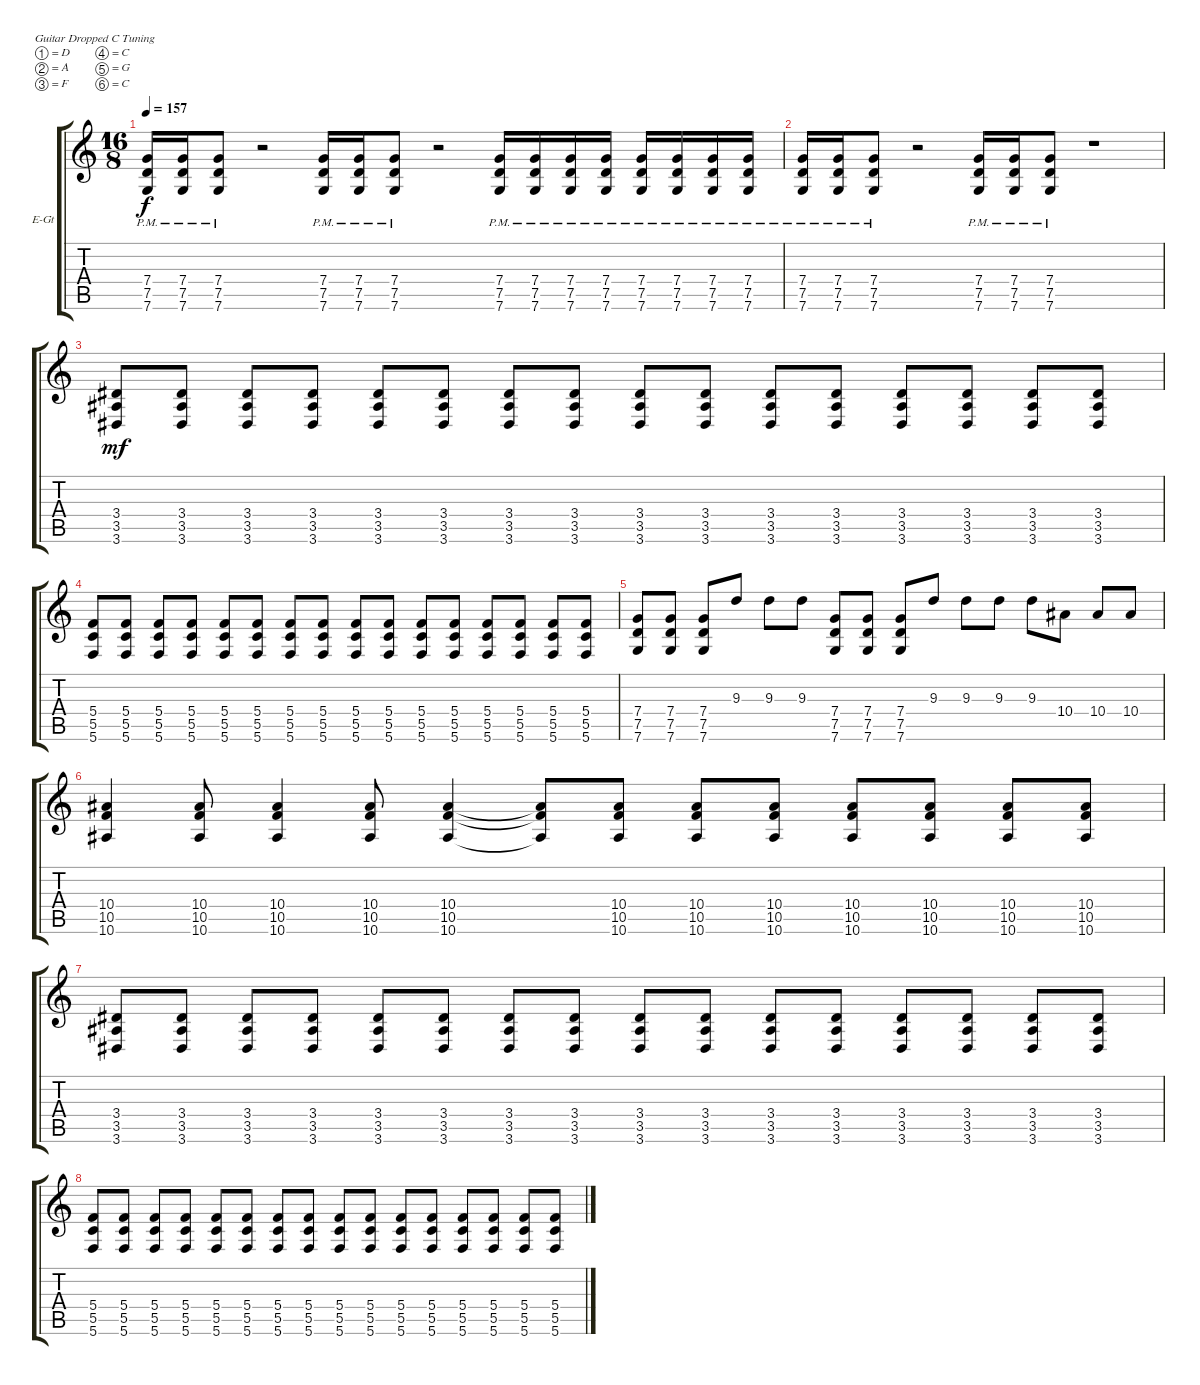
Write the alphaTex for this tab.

\bracketExtendMode groupsimilarinstruments
\firstSystemTrackNameOrientation horizontal
\otherSystemsTrackNameOrientation horizontal
\track ("Electric Guitar 2" "E-Gt") {instrument distortionguitar}
\staff {score tabs}
\tuning (D4 A3 F3 C3 G2 C2)
\ts (16 8)
\tempo 157
\clef g2
\ks c
(7.4{pm} 7.5{pm} 7.6{pm}).16{dy f} (7.4{pm} 7.5{pm} 7.6{pm}).16 (7.4{pm} 7.5{pm} 7.6{pm}).8 r.2 (7.4{pm} 7.5{pm} 7.6{pm}).16 (7.4{pm} 7.5{pm} 7.6{pm}).16 (7.4{pm} 7.5{pm} 7.6{pm}).8 r.2 (7.4{pm} 7.5{pm} 7.6{pm}).16 (7.4{pm} 7.5{pm} 7.6{pm}).16 (7.4{pm} 7.5{pm} 7.6{pm}).16 (7.4{pm} 7.5{pm} 7.6{pm}).16 (7.4{pm} 7.5{pm} 7.6{pm}).16 (7.4{pm} 7.5{pm} 7.6{pm}).16 (7.4{pm} 7.5{pm} 7.6{pm}).16 (7.4{pm} 7.5{pm} 7.6{pm}).16 |
(7.4{pm} 7.5{pm} 7.6{pm}).16 (7.4{pm} 7.5{pm} 7.6{pm}).16 (7.4{pm} 7.5{pm} 7.6{pm}).8 r.2 (7.4{pm} 7.5{pm} 7.6{pm}).16 (7.4{pm} 7.5{pm} 7.6{pm}).16 (7.4{pm} 7.5{pm} 7.6{pm}).8 r.1 |
(3.4 3.5 3.6).8{dy mf} (3.4 3.5 3.6).8 (3.4 3.5 3.6).8 (3.4 3.5 3.6).8 (3.4 3.5 3.6).8 (3.4 3.5 3.6).8 (3.4 3.5 3.6).8 (3.4 3.5 3.6).8 (3.4 3.5 3.6).8 (3.4 3.5 3.6).8 (3.4 3.5 3.6).8 (3.4 3.5 3.6).8 (3.4 3.5 3.6).8 (3.4 3.5 3.6).8 (3.4 3.5 3.6).8 (3.4 3.5 3.6).8 |
(5.4 5.5 5.6).8 (5.4 5.5 5.6).8 (5.4 5.5 5.6).8 (5.4 5.5 5.6).8 (5.4 5.5 5.6).8 (5.4 5.5 5.6).8 (5.4 5.5 5.6).8 (5.4 5.5 5.6).8 (5.4 5.5 5.6).8 (5.4 5.5 5.6).8 (5.4 5.5 5.6).8 (5.4 5.5 5.6).8 (5.4 5.5 5.6).8 (5.4 5.5 5.6).8 (5.4 5.5 5.6).8 (5.4 5.5 5.6).8 |
(7.4 7.5 7.6).8 (7.4 7.5 7.6).8 (7.4 7.5 7.6).8 9.3.8 9.3.8 9.3.8 (7.4 7.5 7.6).8 (7.4 7.5 7.6).8 (7.4 7.5 7.6).8 9.3.8 9.3.8 9.3.8 9.3.8 10.4.8 10.4.8 10.4.8 |
(10.4 10.5 10.6).4 (10.4 10.5 10.6).8 (10.4 10.5 10.6).4 (10.4 10.5 10.6).8 (10.4 10.5 10.6).4 (10.4{t} 10.5{t} 10.6{t}).8 (10.4 10.5 10.6).8 (10.4 10.5 10.6).8 (10.4 10.5 10.6).8 (10.4 10.5 10.6).8 (10.4 10.5 10.6).8 (10.4 10.5 10.6).8 (10.4 10.5 10.6).8 |
(3.4 3.5 3.6).8 (3.4 3.5 3.6).8 (3.4 3.5 3.6).8 (3.4 3.5 3.6).8 (3.4 3.5 3.6).8 (3.4 3.5 3.6).8 (3.4 3.5 3.6).8 (3.4 3.5 3.6).8 (3.4 3.5 3.6).8 (3.4 3.5 3.6).8 (3.4 3.5 3.6).8 (3.4 3.5 3.6).8 (3.4 3.5 3.6).8 (3.4 3.5 3.6).8 (3.4 3.5 3.6).8 (3.4 3.5 3.6).8 |
(5.4 5.5 5.6).8 (5.4 5.5 5.6).8 (5.4 5.5 5.6).8 (5.4 5.5 5.6).8 (5.4 5.5 5.6).8 (5.4 5.5 5.6).8 (5.4 5.5 5.6).8 (5.4 5.5 5.6).8 (5.4 5.5 5.6).8 (5.4 5.5 5.6).8 (5.4 5.5 5.6).8 (5.4 5.5 5.6).8 (5.4 5.5 5.6).8 (5.4 5.5 5.6).8 (5.4 5.5 5.6).8 (5.4 5.5 5.6).8
